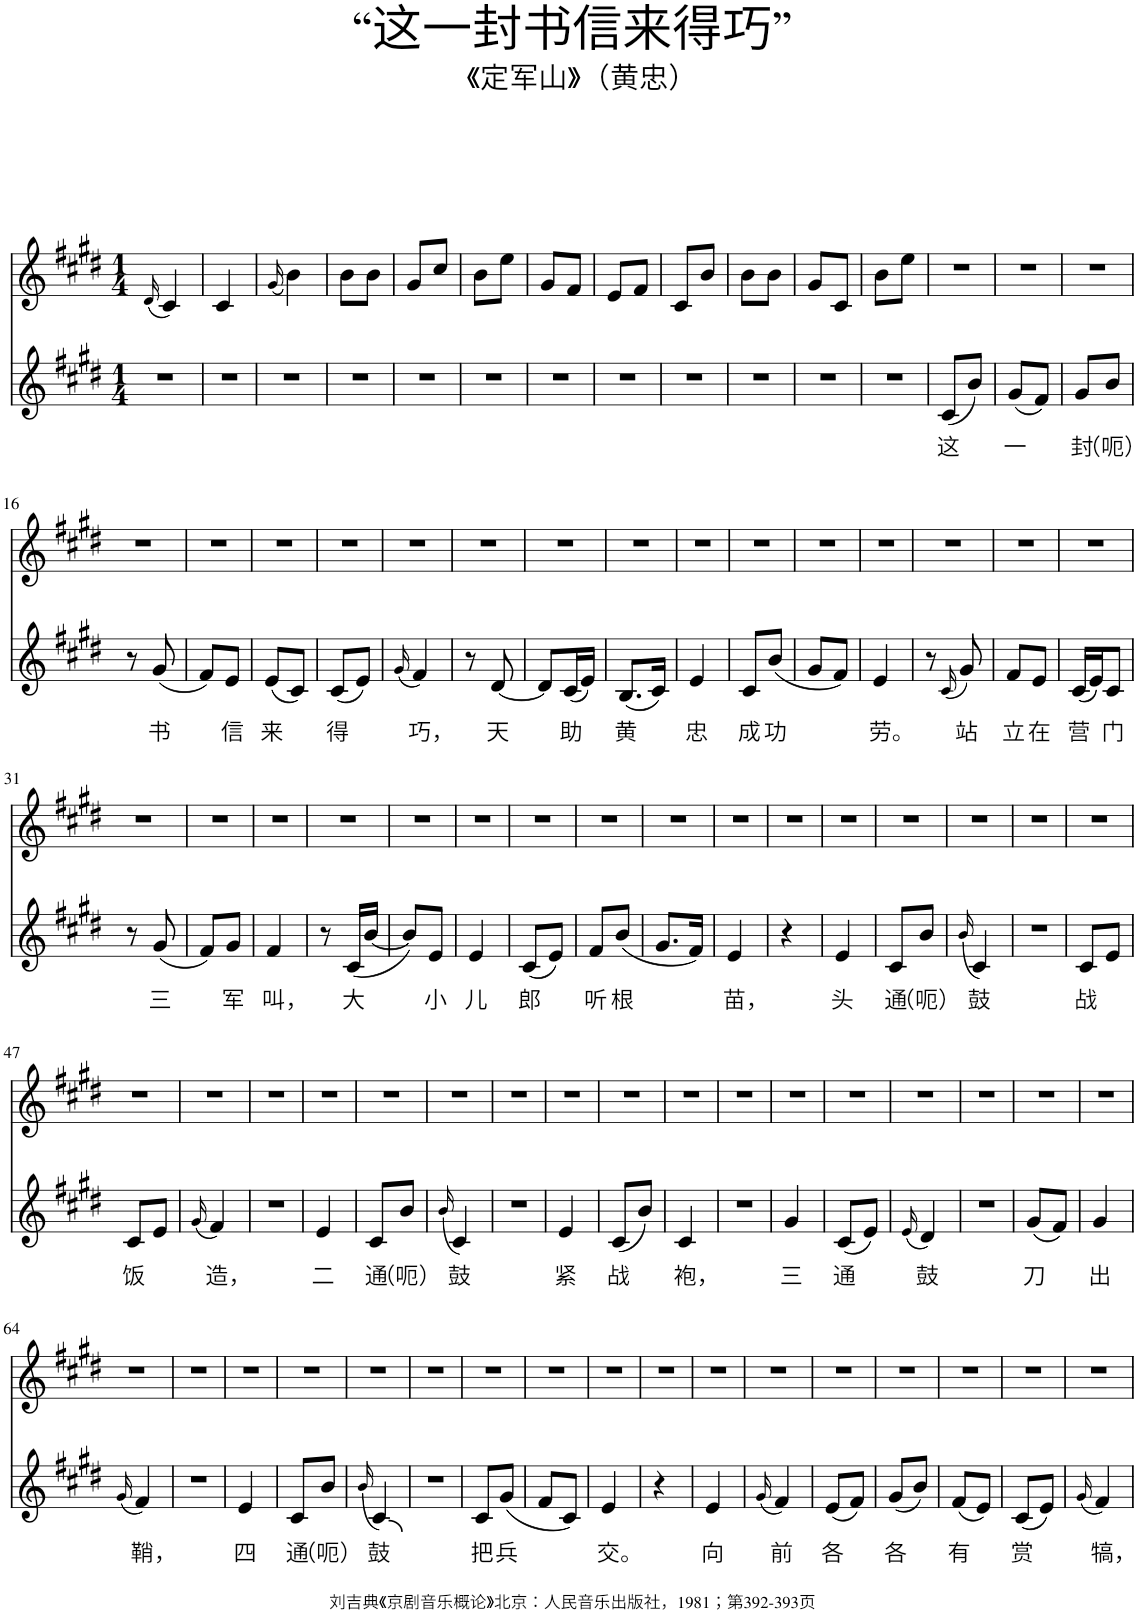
**kern	**text	**kern
*part2	*part2	*part1
*staff2	*staff2	*staff1
*I"Piano	*	*I"Piano
*I'Pno	*	*I'Pno
*clefG2	*	*clefG2
*k[f#c#g#d#]	*	*k[f#c#g#d#]
*M1/4	*	*M1/4
=1	=1	=1
.	.	(16qd#/
4r	.	4c#/)
=2	=2	=2
4r	.	4c#/
=3	=3	=3
.	.	(16qg#/
4r	.	4b\)
=4	=4	=4
4r	.	8b\L
.	.	8b\J
=5	=5	=5
4r	.	8g#/L
.	.	8cc#/J
=6	=6	=6
4r	.	8b\L
.	.	8ee\J
=7	=7	=7
4r	.	8g#/L
.	.	8f#/J
=8	=8	=8
4r	.	8e/L
.	.	8f#/J
=9	=9	=9
4r	.	8c#/L
.	.	8b/J
=10	=10	=10
4r	.	8b\L
.	.	8b\J
=11	=11	=11
4r	.	8g#/L
.	.	8c#/J
=12	=12	=12
4r	.	8b\L
.	.	8ee\J
=13	=13	=13
!	!LO:LY:b	!
(8c#/L	这	4r
8b/J)	.	.
=14	=14	=14
!	!LO:LY:b	!
(8g#/L	一	4r
8f#/J)	.	.
=15	=15	=15
!	!LO:LY:b	!
8g#/L	封	4r
!	!LO:LY:b	!
8b/J	（呃）	.
!!LO:LB:g=z
=16	=16	=16
8r	.	4r
!	!LO:LY:b	!
(8g#/	书	.
=17	=17	=17
8f#/L)	.	4r
!	!LO:LY:b	!
8e/J	信	.
=18	=18	=18
!	!LO:LY:b	!
(8e/L	来	4r
8c#/J)	.	.
=19	=19	=19
!	!LO:LY:b	!
(8c#/L	得	4r
8e/J)	.	.
=20	=20	=20
(16qg#/	.	.
!	!LO:LY:b	!
4f#/)	巧，	4r
=21	=21	=21
8r	.	4r
!	!LO:LY:b	!
[8d#/	天	.
=22	=22	=22
8d#/L]	.	4r
!	!LO:LY:b	!
(16c#/L	助	.
16e/JJ)	.	.
=23	=23	=23
!	!LO:LY:b	!
(8.B/L	黄	4r
16c#/Jk)	.	.
=24	=24	=24
!	!LO:LY:b	!
4e/	忠	4r
=25	=25	=25
!	!LO:LY:b	!
8c#/L	成	4r
!	!LO:LY:b	!
(8b/J	功	.
=26	=26	=26
8g#/L	.	4r
8f#/J)	.	.
=27	=27	=27
!	!LO:LY:b	!
4e/	劳。	4r
=28	=28	=28
8r	.	4r
(16qc#/	.	.
!	!LO:LY:b	!
8g#/)	站	.
=29	=29	=29
!	!LO:LY:b	!
8f#/L	立	4r
!	!LO:LY:b	!
8e/J	在	.
=30	=30	=30
!	!LO:LY:b	!
(16c#/LL	营	4r
16e/J)	.	.
!	!LO:LY:b	!
8c#/J	门	.
!!LO:LB:g=z
=31	=31	=31
8r	.	4r
!	!LO:LY:b	!
(8g#/	三	.
=32	=32	=32
8f#/L)	.	4r
!	!LO:LY:b	!
8g#/J	军	.
=33	=33	=33
!	!LO:LY:b	!
4f#/	叫，	4r
=34	=34	=34
8r	.	4r
!	!LO:LY:b	!
(16c#/LL	大	.
[16b/JJ	.	.
=35	=35	=35
8b/L])	.	4r
!	!LO:LY:b	!
8e/J	小	.
=36	=36	=36
!	!LO:LY:b	!
4e/	儿	4r
=37	=37	=37
!	!LO:LY:b	!
(8c#/L	郎	4r
8e/J)	.	.
=38	=38	=38
!	!LO:LY:b	!
8f#/L	听	4r
!	!LO:LY:b	!
(8b/J	根	.
=39	=39	=39
8.g#/L	.	4r
16f#/Jk)	.	.
=40	=40	=40
!	!LO:LY:b	!
4e/	苗，	4r
=41	=41	=41
4r	.	4r
=42	=42	=42
!	!LO:LY:b	!
4e/	头	4r
=43	=43	=43
!	!LO:LY:b	!
8c#/L	通	4r
!	!LO:LY:b	!
8b/J	（呃）	.
=44	=44	=44
(16qb/	.	.
!	!LO:LY:b	!
4c#/)	鼓	4r
=45	=45	=45
4r	.	4r
=46	=46	=46
!	!LO:LY:b	!
8c#/L	战	4r
8e/J	.	.
!!LO:LB:g=z
=47	=47	=47
!	!LO:LY:b	!
8c#/L	饭	4r
8e/J	.	.
=48	=48	=48
(16qg#/	.	.
!	!LO:LY:b	!
4f#/)	造，	4r
=49	=49	=49
4r	.	4r
=50	=50	=50
!	!LO:LY:b	!
4e/	二	4r
=51	=51	=51
!	!LO:LY:b	!
8c#/L	通	4r
!	!LO:LY:b	!
8b/J	（呃）	.
=52	=52	=52
(16qb/	.	.
!	!LO:LY:b	!
4c#/)	鼓	4r
=53	=53	=53
4r	.	4r
=54	=54	=54
!	!LO:LY:b	!
4e/	紧	4r
=55	=55	=55
!	!LO:LY:b	!
(8c#/L	战	4r
8b/J)	.	.
=56	=56	=56
!	!LO:LY:b	!
4c#/	袍，	4r
=57	=57	=57
4r	.	4r
=58	=58	=58
!	!LO:LY:b	!
4g#/	三	4r
=59	=59	=59
!	!LO:LY:b	!
(8c#/L	通	4r
8e/J)	.	.
=60	=60	=60
(16qe/	.	.
!	!LO:LY:b	!
4d#/)	鼓	4r
=61	=61	=61
4r	.	4r
=62	=62	=62
!	!LO:LY:b	!
(8g#/L	刀	4r
8f#/J)	.	.
=63	=63	=63
!	!LO:LY:b	!
4g#/	出	4r
!!LO:LB:g=z
=64	=64	=64
(16qg#/	.	.
!	!LO:LY:b	!
4f#/)	鞘，	4r
=65	=65	=65
4r	.	4r
=66	=66	=66
!	!LO:LY:b	!
4e/	四	4r
=67	=67	=67
!	!LO:LY:b	!
8c#/L	通	4r
!	!LO:LY:b	!
8b/J	（呃）	.
=68	=68	=68
(16qb/	.	.
!	!LO:LY:b	!
4c#/)	鼓	4r
=69	=69	=69
4r	.	4r
=70	=70	=70
!	!LO:LY:b	!
8c#/L	把	4r
!	!LO:LY:b	!
(8g#/J	兵	.
=71	=71	=71
8f#/L	.	4r
8c#/J)	.	.
=72	=72	=72
!	!LO:LY:b	!
4e/	交。	4r
=73	=73	=73
4r	.	4r
=74	=74	=74
!	!LO:LY:b	!
4e/	向	4r
=75	=75	=75
(16qg#/	.	.
!	!LO:LY:b	!
4f#/)	前	4r
=76	=76	=76
!	!LO:LY:b	!
(8e/L	各	4r
8f#/J)	.	.
=77	=77	=77
!	!LO:LY:b	!
(8g#/L	各	4r
8b/J)	.	.
=78	=78	=78
!	!LO:LY:b	!
(8f#/L	有	4r
8e/J)	.	.
=79	=79	=79
!	!LO:LY:b	!
(8c#/L	赏	4r
8e/J)	.	.
=80	=80	=80
(16qg#/	.	.
!	!LO:LY:b	!
4f#/)	犒，	4r
=	=	=
*-	*-	*-
